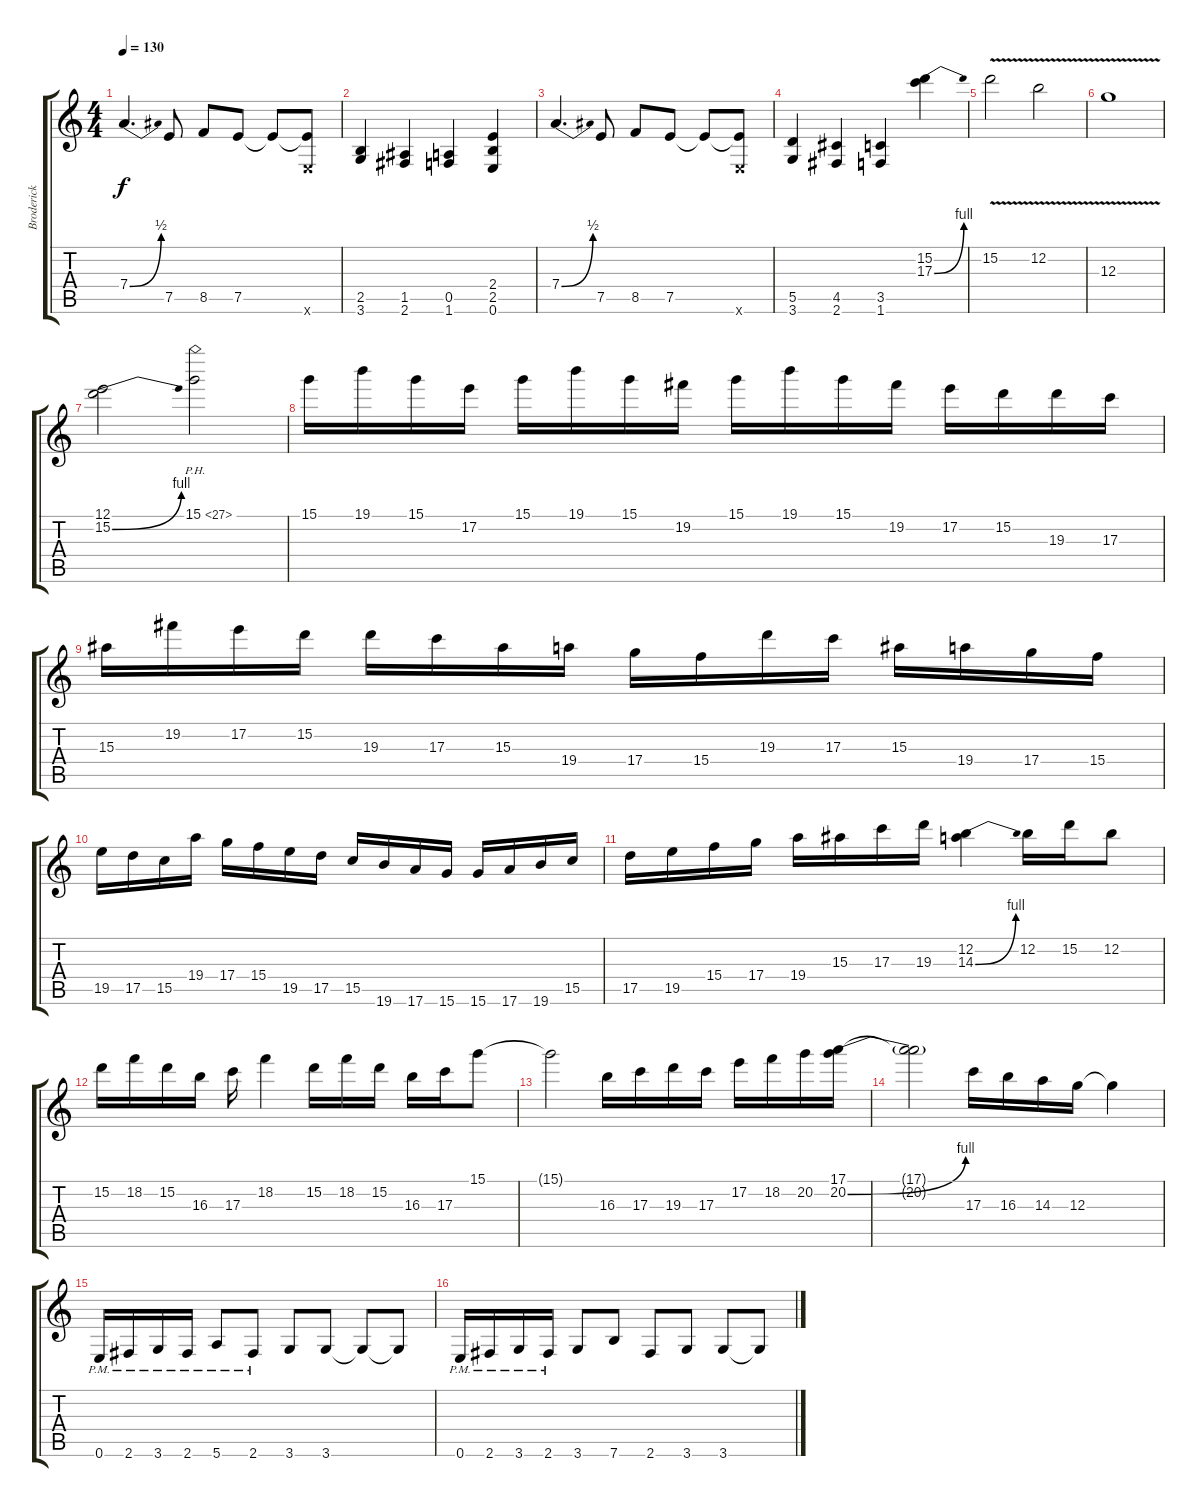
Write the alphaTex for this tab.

\track ("Broderick" "Broderick") {instrument overdrivenguitar}
\staff {score tabs}
\tuning (E4 B3 G3 D3 A2 E2) {hide}
\ts (4 4)
\tempo 130
\clef g2
\ks c
7.4{be (bend 0 0 60 2)}.4{d dy f} 7.5.8 8.5.8 7.5.8 7.5{t}.8 (7.5{t} 0.6{x}).8 |
(2.5 3.6).4 (1.5 2.6).4 (0.5 1.6).4 (2.4 2.5 0.6).4 |
7.4{be (bend 0 0 60 2)}.4{d} 7.5.8 8.5.8 7.5.8 7.5{t}.8 (7.5{t} 0.6{x}).8 |
(5.5 3.6).4 (4.5 2.6).4 (3.5 1.6).4 (15.2 17.3{be (bend 0 0 60 4)}).4 |
15.2{v}.2 12.2{v}.2 |
12.3{v}.1 |
(12.1 15.2{be (bend 0 0 60 4)}).2 15.1{ph 12}.2 |
15.1.16 19.1.16 15.1.16 17.2.16 15.1.16 19.1.16 15.1.16 19.2.16 15.1.16 19.1.16 15.1.16 19.2.16 17.2.16 15.2.16 19.3.16 17.3.16 |
15.3.16 19.2.16 17.2.16 15.2.16 19.3.16 17.3.16 15.3.16 19.4.16 17.4.16 15.4.16 19.3.16 17.3.16 15.3.16 19.4.16 17.4.16 15.4.16 |
19.5.16 17.5.16 15.5.16 19.4.16 17.4.16 15.4.16 19.5.16 17.5.16 15.5.16 19.6.16 17.6.16 15.6.16 15.6.16 17.6.16 19.6.16 15.5.16 |
17.5.16 19.5.16 15.4.16 17.4.16 19.4.16 15.3.16 17.3.16 19.3.16 (12.2 14.3{be (bend 0 0 60 4)}).4 12.2.16 15.2.16 12.2.8 |
15.2.16 18.2.16 15.2.16 16.3.16 17.3.16 18.2.4 15.2.16 18.2.16 15.2.16 16.3.16 17.3.16 15.1.8 |
15.1{t}.2 16.3.16 17.3.16 19.3.16 17.3.16 17.2.16 18.2.16 20.2.16 (17.1 20.2{be (bend 0 0 60 4)}).16 |
(17.1{t} 20.2{t}).2 17.3.16 16.3.16 14.3.16 12.3.16 12.3{t}.4 |
0.6{pm}.16 2.6{pm}.16 3.6{pm}.16 2.6{pm}.16 5.6{pm}.8 2.6{pm}.8 3.6.8 3.6.8 3.6{t}.8 3.6{t}.8 |
0.6{pm}.16 2.6{pm}.16 3.6{pm}.16 2.6{pm}.16 3.6.8 7.6.8 2.6.8 3.6.8 3.6.8 3.6{t}.8
